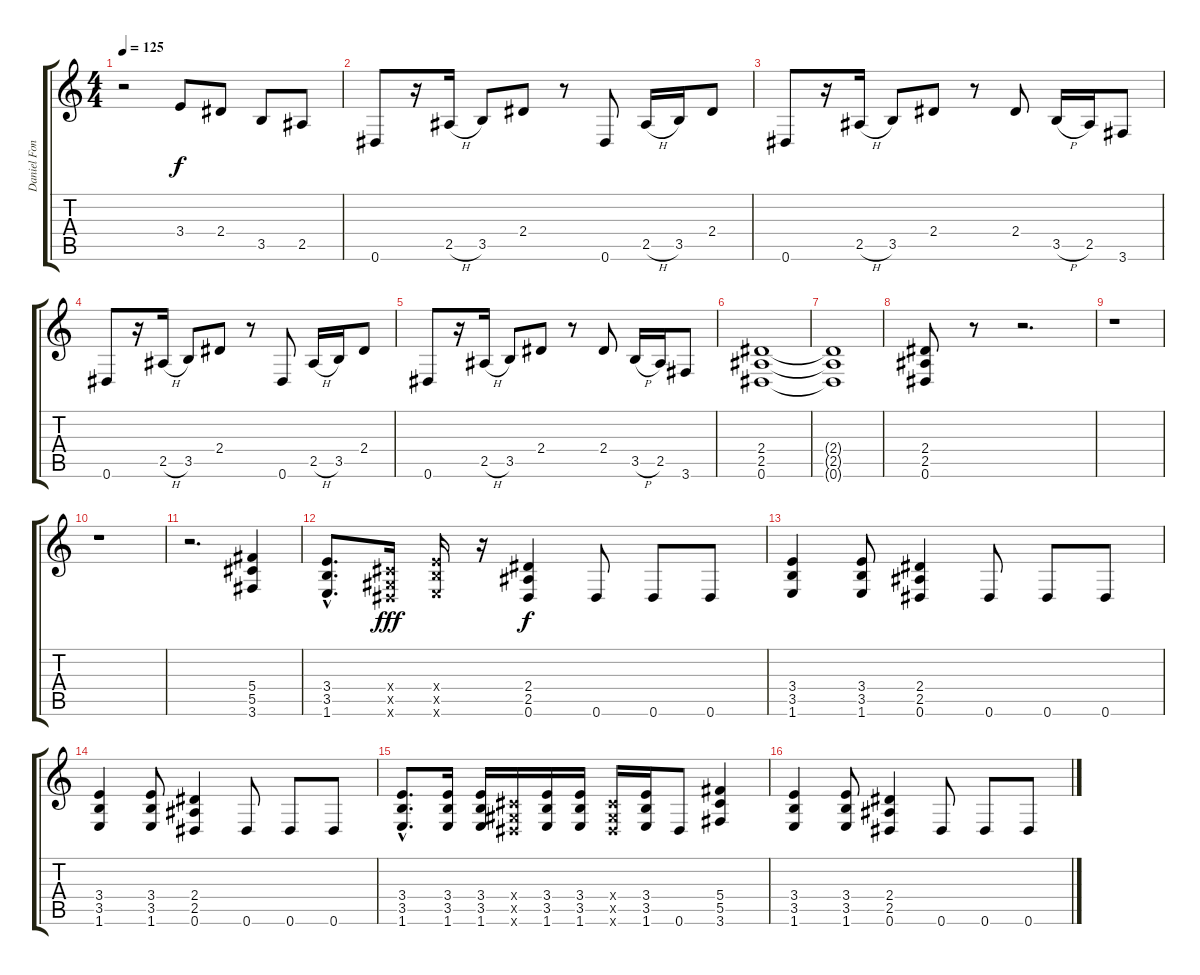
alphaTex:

\track ("Daniel Fonseca" "Daniel Fon") {instrument distortionguitar}
\staff {score tabs}
\tuning (Eb4 Bb3 Gb3 Db3 Ab2 Eb2) {hide}
\ts (4 4)
\tempo 125
\clef g2
\ks c
r.2{dy f instrument distortionguitar} 3.4.8 2.4.8 3.5.8 2.5.8 |
0.6.8 r.16 2.5{h}.16 3.5.8 2.4.8 r.8 0.6.8 2.5{h}.16 3.5.16 2.4.8 |
0.6.8 r.16 2.5{h}.16 3.5.8 2.4.8 r.8 2.4.8 3.5{h}.16 2.5.16 3.6.8 |
0.6.8 r.16 2.5{h}.16 3.5.8 2.4.8 r.8 0.6.8 2.5{h}.16 3.5.16 2.4.8 |
0.6.8 r.16 2.5{h}.16 3.5.8 2.4.8 r.8 2.4.8 3.5{h}.16 2.5.16 3.6.8 |
(2.4 2.5 0.6).1 |
(2.4{t} 2.5{t} 0.6{t}).1 |
(2.4 2.5 0.6).8 r.8 r.2{d} |
r.1 |
r.1 |
r.2{d} (5.4 5.5 3.6).4 |
(3.4{hac} 3.5{hac} 1.6{hac}).8{d} (0.4{x} 0.5{x} 0.6{x}).16{dy fff} (3.4{x} 3.5{x} 1.6{x}).16 r.16 (2.4 2.5 0.6).4{dy f} 0.6.8 0.6.8 0.6.8 |
(3.4 3.5 1.6).4 (3.4 3.5 1.6).8 (2.4 2.5 0.6).4 0.6.8 0.6.8 0.6.8 |
(3.4 3.5 1.6).4 (3.4 3.5 1.6).8 (2.4 2.5 0.6).4 0.6.8 0.6.8 0.6.8 |
(3.4{hac} 3.5{hac} 1.6{hac}).8{d} (3.4 3.5 1.6).16 (3.4 3.5 1.6).16 (0.4{x} 0.5{x} 0.6{x}).16 (3.4 3.5 1.6).16 (3.4 3.5 1.6).16 (0.4{x} 0.5{x} 0.6{x}).16 (3.4 3.5 1.6).16 0.6.8 (5.4 5.5 3.6).4 |
(3.4 3.5 1.6).4 (3.4 3.5 1.6).8 (2.4 2.5 0.6).4 0.6.8 0.6.8 0.6.8
